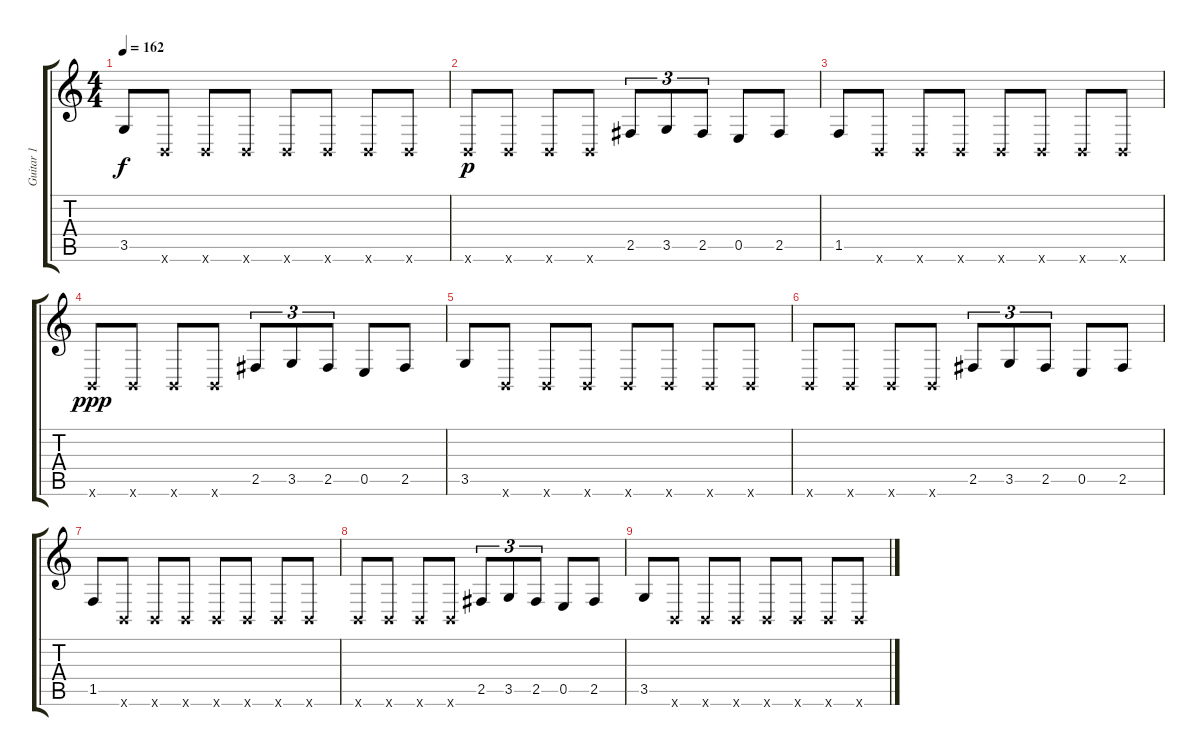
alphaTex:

\track ("Guitar 1" "Guitar 1") {instrument distortionguitar}
\staff {score tabs}
\tuning (B3 G3 D3 A2 E2 B1) {hide}
\ts (4 4)
\tempo 162
\clef g2
\ks c
3.5.8{dy f} 0.6{x}.8 0.6{x}.8 0.6{x}.8 0.6{x}.8 0.6{x}.8 0.6{x}.8 0.6{x}.8 |
0.6{x}.8{dy p} 0.6{x}.8 0.6{x}.8 0.6{x}.8 2.5.8{tu (3 2)} 3.5.8{tu (3 2)} 2.5.8{tu (3 2)} 0.5.8 2.5.8 |
1.5.8 0.6{x}.8 0.6{x}.8 0.6{x}.8 0.6{x}.8 0.6{x}.8 0.6{x}.8 0.6{x}.8 |
0.6{x}.8{dy ppp} 0.6{x}.8 0.6{x}.8 0.6{x}.8 2.5.8{tu (3 2)} 3.5.8{tu (3 2)} 2.5.8{tu (3 2)} 0.5.8 2.5.8 |
3.5.8 0.6{x}.8 0.6{x}.8 0.6{x}.8 0.6{x}.8 0.6{x}.8 0.6{x}.8 0.6{x}.8 |
0.6{x}.8 0.6{x}.8 0.6{x}.8 0.6{x}.8 2.5.8{tu (3 2)} 3.5.8{tu (3 2)} 2.5.8{tu (3 2)} 0.5.8 2.5.8 |
1.5.8 0.6{x}.8 0.6{x}.8 0.6{x}.8 0.6{x}.8 0.6{x}.8 0.6{x}.8 0.6{x}.8 |
0.6{x}.8 0.6{x}.8 0.6{x}.8 0.6{x}.8 2.5.8{tu (3 2)} 3.5.8{tu (3 2)} 2.5.8{tu (3 2)} 0.5.8 2.5.8 |
3.5.8 0.6{x}.8 0.6{x}.8 0.6{x}.8 0.6{x}.8 0.6{x}.8 0.6{x}.8 0.6{x}.8
